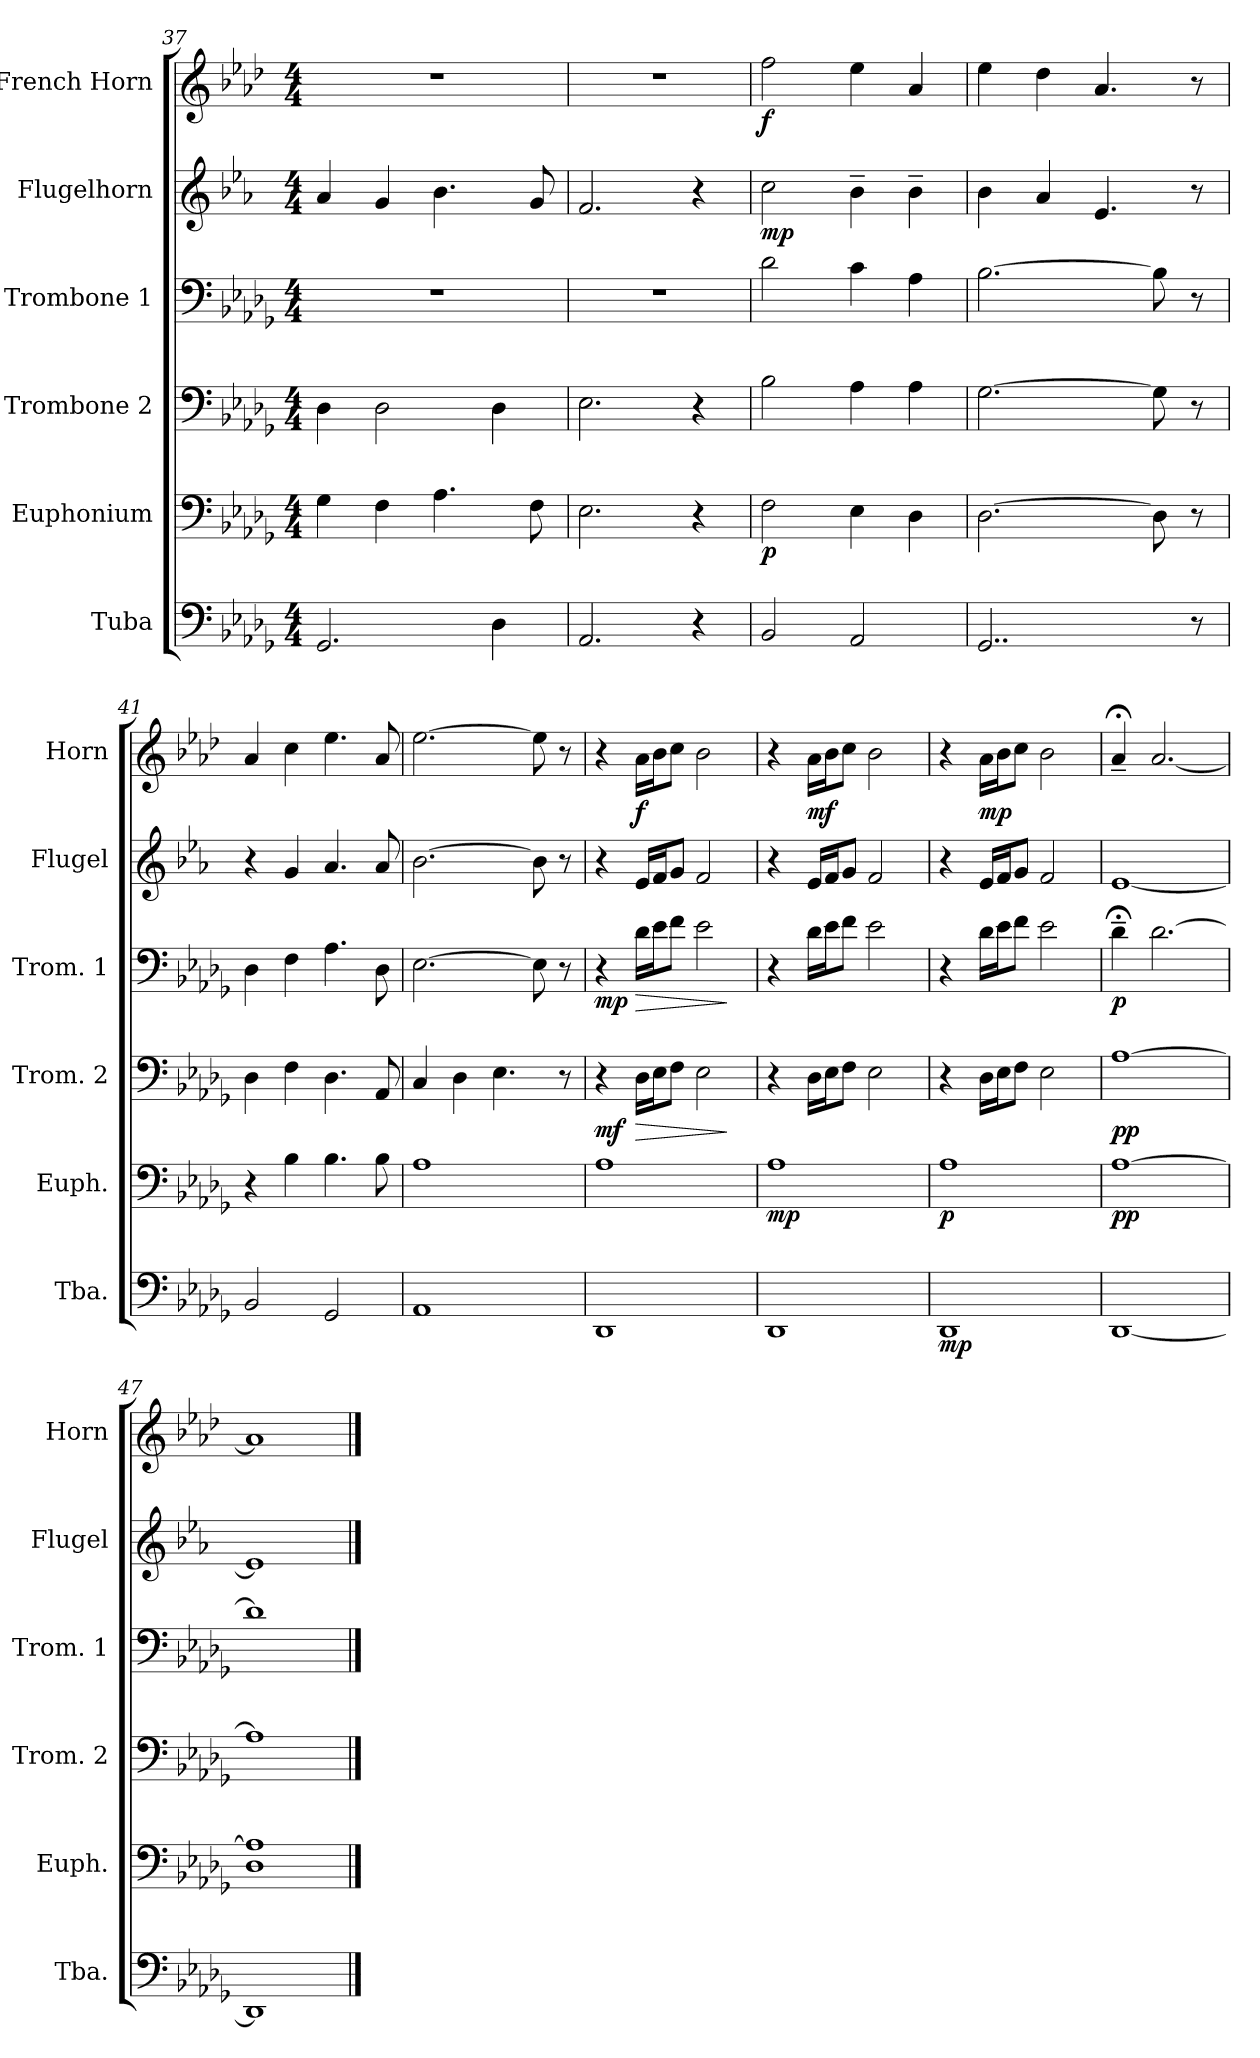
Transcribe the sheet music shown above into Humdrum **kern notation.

**kern	**dynam	**kern	**dynam	**kern	**dynam	**kern	**dynam	**kern	**dynam	**kern	**dynam
*part6	*part6	*part5	*part5	*part4	*part4	*part3	*part3	*part2	*part2	*part1	*part1
*staff6	*staff6	*staff5	*staff5	*staff4	*staff4	*staff3	*staff3	*staff2	*staff2	*staff1	*staff1
*I"Tuba	*	*I"Euphonium	*	*I"Trombone 2	*	*I"Trombone 1	*	*I"Flugelhorn	*	*I"French Horn	*
*I'Tba.	*	*I'Euph.	*	*I'Trom. 2	*	*I'Trom. 1	*	*I'Flugel	*	*I'Horn	*
*clefF4	*	*clefF4	*	*clefF4	*	*clefF4	*	*clefG2	*	*clefG2	*
*	*	*	*	*	*	*	*	*ITrd1c2	*	*ITrd4c7	*
*k[b-e-a-d-g-]	*	*k[b-e-a-d-g-]	*	*k[b-e-a-d-g-]	*	*k[b-e-a-d-g-]	*	*k[b-e-a-d-g-]	*	*k[b-e-a-d-g-]	*
*M4/4	*	*M4/4	*	*M4/4	*	*M4/4	*	*M4/4	*	*M4/4	*
=37	=37	=37	=37	=37	=37	=37	=37	=37	=37	=37	=37
2.GG-/	.	4G-\	.	4D-\	.	1r	.	4g-/	.	1r	.
.	.	4F\	.	2D-\	.	.	.	4f/	.	.	.
.	.	4.A-\	.	.	.	.	.	4.a-\	.	.	.
4D-\	.	.	.	4D-\	.	.	.	.	.	.	.
.	.	8F\	.	.	.	.	.	8f/	.	.	.
=38	=38	=38	=38	=38	=38	=38	=38	=38	=38	=38	=38
2.AA-/	.	2.E-\	.	2.E-\	.	1r	.	2.e-/	.	1r	.
4r	.	4r	.	4r	.	.	.	4r	.	.	.
!!LO:LB:g=z
=39	=39	=39	=39	=39	=39	=39	=39	=39	=39	=39	=39
!	!	!	!LO:DY:b	!	!	!	!	!	!LO:DY:b	!	!LO:DY:b
2BB-/	.	2F\	p	2B-\	.	2d-\	.	2b-\	mp	2b-\	f
2AA-/	.	4E-\	.	4A-\	.	4c\	.	4a-~\	.	4a-\	.
.	.	4D-\	.	4A-\	.	4A-\	.	4a-~\	.	4d-/	.
=40	=40	=40	=40	=40	=40	=40	=40	=40	=40	=40	=40
2..GG-/	.	[2.D-\	.	[2.G-\	.	[2.B-\	.	4a-\	.	4a-\	.
.	.	.	.	.	.	.	.	4g-/	.	4g-\	.
.	.	.	.	.	.	.	.	4.d-/	.	4.d-/	.
.	.	8D-\]	.	8G-\]	.	8B-\]	.	.	.	.	.
8r	.	8r	.	8r	.	8r	.	8r	.	8r	.
=41	=41	=41	=41	=41	=41	=41	=41	=41	=41	=41	=41
2BB-/	.	4r	.	4D-\	.	4D-\	.	4r	.	4d-/	.
.	.	4B-\	.	4F\	.	4F\	.	4f/	.	4f\	.
2GG-/	.	4.B-\	.	4.D-\	.	4.A-\	.	4.g-/	.	4.a-\	.
.	.	8B-\	.	8AA-/	.	8D-\	.	8g-/	.	8d-/	.
=42	=42	=42	=42	=42	=42	=42	=42	=42	=42	=42	=42
1AA-	.	1A-	.	4C/	.	[2.E-\	.	[2.a-\	.	[2.a-\	.
.	.	.	.	4D-\	.	.	.	.	.	.	.
.	.	.	.	4.E-\	.	.	.	.	.	.	.
.	.	.	.	.	.	8E-\]	.	8a-\]	.	8a-\]	.
.	.	.	.	8r	.	8r	.	8r	.	8r	.
=43	=43	=43	=43	=43	=43	=43	=43	=43	=43	=43	=43
!	!	!	!	!	!LO:DY:b	!	!LO:DY:b	!	!	!	!
1DD-	.	1A-	.	4r	mf	4r	mp	4r	.	4r	.
!	!	!	!	!	!LO:HP:b	!	!LO:HP:b	!	!	!	!LO:DY:b
.	.	.	.	16D-\LL	>	16d-\LL	>	16d-/LL	.	16d-\LL	f
.	.	.	.	16E-\J	.	16e-\J	.	16e-/J	.	16e-\J	.
.	.	.	.	8F\J	.	8f\J	.	8f/J	.	8f\J	.
.	.	.	.	2E-\	.	2e-\	.	2e-/	.	2e-\	.
.	.	.	.	.	]	.	]	.	.	.	.
=44	=44	=44	=44	=44	=44	=44	=44	=44	=44	=44	=44
!	!	!	!LO:DY:b	!	!	!	!	!	!	!	!
1DD-	.	1A-	mp	4r	.	4r	.	4r	.	4r	.
!	!	!	!	!	!	!	!	!	!	!	!LO:DY:b
.	.	.	.	16D-\LL	.	16d-\LL	.	16d-/LL	.	16d-\LL	mf
.	.	.	.	16E-\J	.	16e-\J	.	16e-/J	.	16e-\J	.
.	.	.	.	8F\J	.	8f\J	.	8f/J	.	8f\J	.
.	.	.	.	2E-\	.	2e-\	.	2e-/	.	2e-\	.
!!LO:PB:g=z
=45	=45	=45	=45	=45	=45	=45	=45	=45	=45	=45	=45
!	!LO:DY:b	!	!LO:DY:b	!	!	!	!	!	!	!	!
1DD-	mp	1A-	p	4r	.	4r	.	4r	.	4r	.
!	!	!	!	!	!	!	!	!	!	!	!LO:DY:b
.	.	.	.	16D-\LL	.	16d-\LL	.	16d-/LL	.	16d-\LL	mp
.	.	.	.	16E-\J	.	16e-\J	.	16e-/J	.	16e-\J	.
.	.	.	.	8F\J	.	8f\J	.	8f/J	.	8f\J	.
.	.	.	.	2E-\	.	2e-\	.	2e-/	.	2e-\	.
=46	=46	=46	=46	=46	=46	=46	=46	=46	=46	=46	=46
!	!	!	!LO:DY:b	!	!LO:DY:b	!	!LO:DY:b	!	!	!	!
[1DD-	.	[1A-	pp	[1A-	pp	4d-;<~\	p	[1d-	.	4d-;<~/	.
.	.	.	.	.	.	[2.d-\	.	.	.	[2.d-/	.
=47	=47	=47	=47	=47	=47	=47	=47	=47	=47	=47	=47
1DD-]	.	1D- 1A-]	.	1A-]	.	1d-]	.	1d-]	.	1d-]	.
==	==	==	==	==	==	==	==	==	==	==	==
*-	*-	*-	*-	*-	*-	*-	*-	*-	*-	*-	*-
